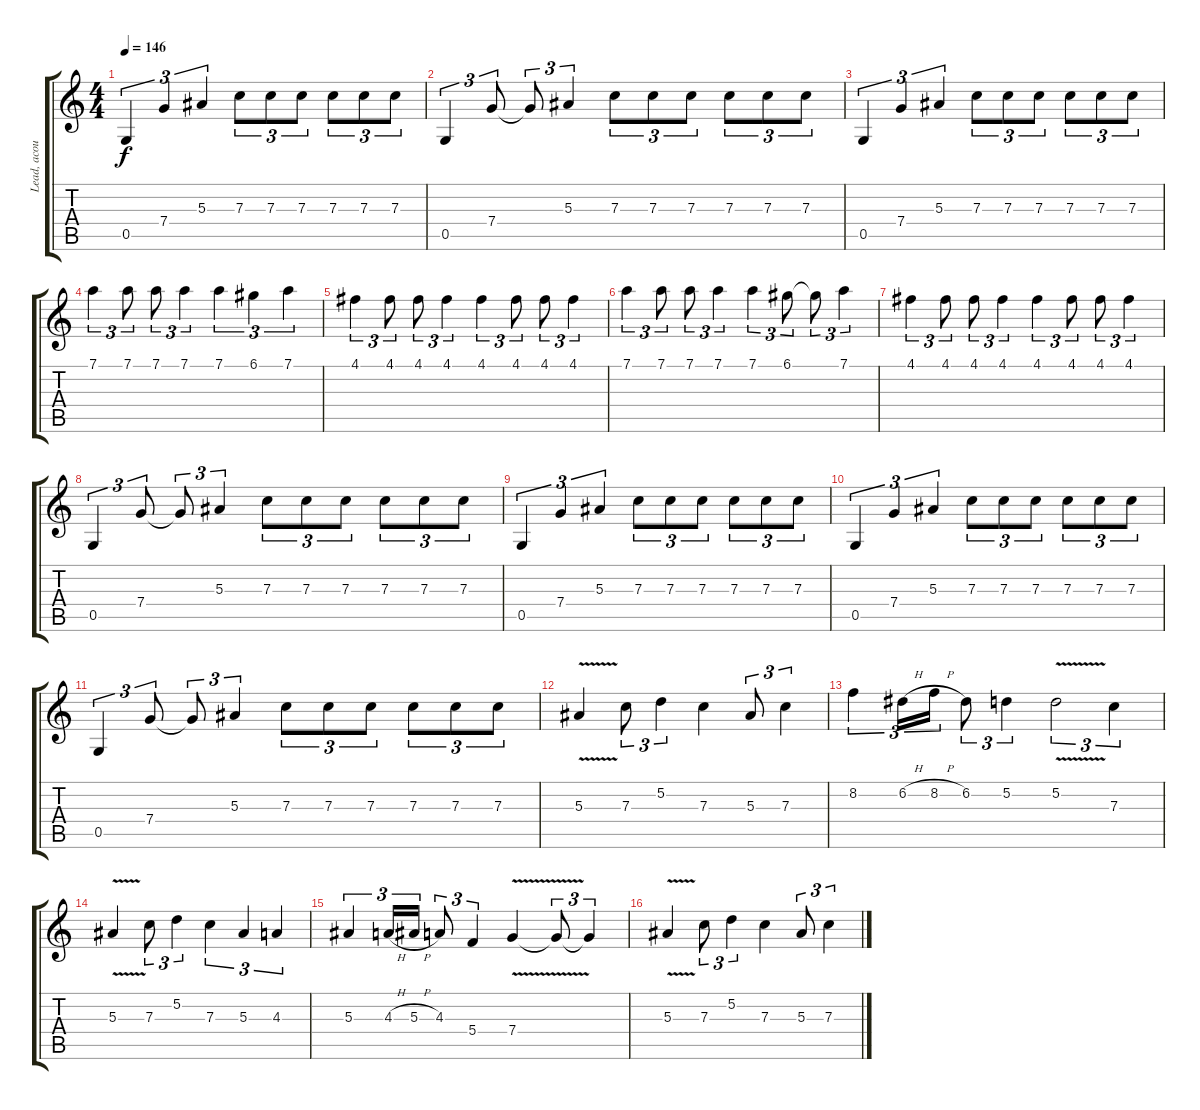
\track ("Lead, acoustic guitar" "Lead, acou") {instrument acousticguitarsteel}
\staff {score tabs}
\tuning (D4 A3 F3 C3 G2 D2) {hide}
\ts (4 4)
\tempo 146
\clef g2
\ks c
0.5.4{tu (3 2) dy f} 7.4.4{tu (3 2)} 5.3.4{tu (3 2)} 7.3.8{tu (3 2)} 7.3.8{tu (3 2)} 7.3.8{tu (3 2)} 7.3.8{tu (3 2)} 7.3.8{tu (3 2)} 7.3.8{tu (3 2)} |
0.5.4{tu (3 2)} 7.4.8{tu (3 2)} 7.4{t}.8{tu (3 2)} 5.3.4{tu (3 2)} 7.3.8{tu (3 2)} 7.3.8{tu (3 2)} 7.3.8{tu (3 2)} 7.3.8{tu (3 2)} 7.3.8{tu (3 2)} 7.3.8{tu (3 2)} |
0.5.4{tu (3 2)} 7.4.4{tu (3 2)} 5.3.4{tu (3 2)} 7.3.8{tu (3 2)} 7.3.8{tu (3 2)} 7.3.8{tu (3 2)} 7.3.8{tu (3 2)} 7.3.8{tu (3 2)} 7.3.8{tu (3 2)} |
7.1.4{tu (3 2)} 7.1.8{tu (3 2)} 7.1.8{tu (3 2)} 7.1.4{tu (3 2)} 7.1.4{tu (3 2)} 6.1.4{tu (3 2)} 7.1.4{tu (3 2)} |
4.1.4{tu (3 2)} 4.1.8{tu (3 2)} 4.1.8{tu (3 2)} 4.1.4{tu (3 2)} 4.1.4{tu (3 2)} 4.1.8{tu (3 2)} 4.1.8{tu (3 2)} 4.1.4{tu (3 2)} |
7.1.4{tu (3 2)} 7.1.8{tu (3 2)} 7.1.8{tu (3 2)} 7.1.4{tu (3 2)} 7.1.4{tu (3 2)} 6.1.8{tu (3 2)} 6.1{t}.8{tu (3 2)} 7.1.4{tu (3 2)} |
4.1.4{tu (3 2)} 4.1.8{tu (3 2)} 4.1.8{tu (3 2)} 4.1.4{tu (3 2)} 4.1.4{tu (3 2)} 4.1.8{tu (3 2)} 4.1.8{tu (3 2)} 4.1.4{tu (3 2)} |
0.5.4{tu (3 2)} 7.4.8{tu (3 2)} 7.4{t}.8{tu (3 2)} 5.3.4{tu (3 2)} 7.3.8{tu (3 2)} 7.3.8{tu (3 2)} 7.3.8{tu (3 2)} 7.3.8{tu (3 2)} 7.3.8{tu (3 2)} 7.3.8{tu (3 2)} |
0.5.4{tu (3 2)} 7.4.4{tu (3 2)} 5.3.4{tu (3 2)} 7.3.8{tu (3 2)} 7.3.8{tu (3 2)} 7.3.8{tu (3 2)} 7.3.8{tu (3 2)} 7.3.8{tu (3 2)} 7.3.8{tu (3 2)} |
0.5.4{tu (3 2)} 7.4.4{tu (3 2)} 5.3.4{tu (3 2)} 7.3.8{tu (3 2)} 7.3.8{tu (3 2)} 7.3.8{tu (3 2)} 7.3.8{tu (3 2)} 7.3.8{tu (3 2)} 7.3.8{tu (3 2)} |
0.5.4{tu (3 2)} 7.4.8{tu (3 2)} 7.4{t}.8{tu (3 2)} 5.3.4{tu (3 2)} 7.3.8{tu (3 2)} 7.3.8{tu (3 2)} 7.3.8{tu (3 2)} 7.3.8{tu (3 2)} 7.3.8{tu (3 2)} 7.3.8{tu (3 2)} |
5.3{v}.4 7.3.8{tu (3 2)} 5.2.4{tu (3 2)} 7.3.4 5.3.8{tu (3 2)} 7.3.4{tu (3 2)} |
8.2.4{tu (3 2)} 6.2{h}.16{tu (3 2)} 8.2{h}.16{tu (3 2)} 6.2.8{tu (3 2)} 5.2.4{tu (3 2)} 5.2{v}.2{tu (3 2)} 7.3.4{tu (3 2)} |
5.3{v}.4 7.3.8{tu (3 2)} 5.2.4{tu (3 2)} 7.3.4{tu (3 2)} 5.3.4{tu (3 2)} 4.3.4{tu (3 2)} |
5.3.4{tu (3 2)} 4.3{h}.16{tu (3 2)} 5.3{h}.16{tu (3 2)} 4.3.8{tu (3 2)} 5.4.4{tu (3 2)} 7.4{v}.4 7.4{t}.8{tu (3 2)} 7.4{t}.4{tu (3 2)} |
5.3{v}.4 7.3.8{tu (3 2)} 5.2.4{tu (3 2)} 7.3.4 5.3.8{tu (3 2)} 7.3.4{tu (3 2)}
